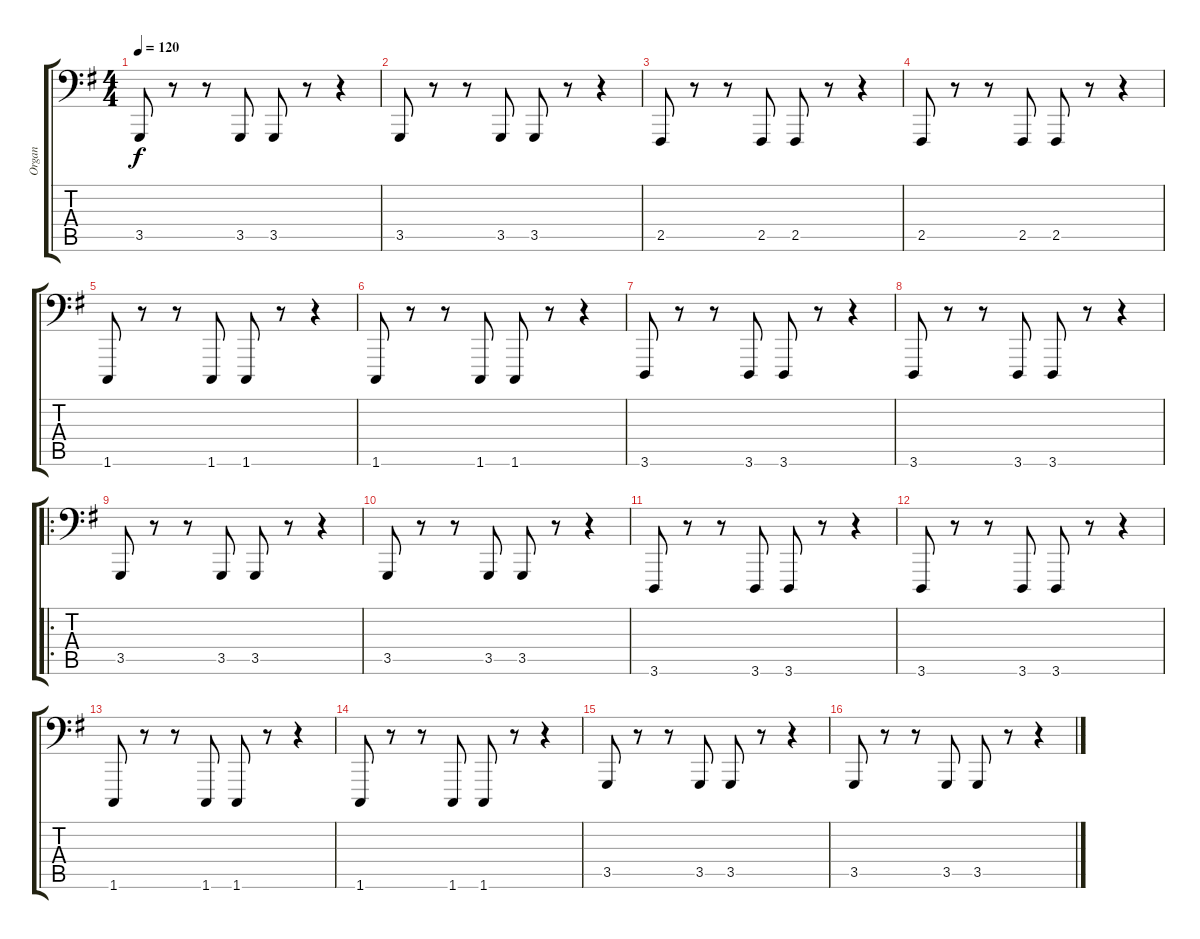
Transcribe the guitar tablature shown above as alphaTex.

\track ("Organ" "Organ") {instrument reedorgan}
\staff {score tabs}
\tuning (C3 G2 D2 A1 E1 B0) {hide}
\ts (4 4)
\tempo 120
\clef f4
\ks g
3.5.8{dy f instrument reedorgan} r.8 r.8 3.5.8 3.5.8 r.8 r.4 |
3.5.8 r.8 r.8 3.5.8 3.5.8 r.8 r.4 |
2.5.8 r.8 r.8 2.5.8 2.5.8 r.8 r.4 |
2.5.8 r.8 r.8 2.5.8 2.5.8 r.8 r.4 |
1.6.8 r.8 r.8 1.6.8 1.6.8 r.8 r.4 |
1.6.8 r.8 r.8 1.6.8 1.6.8 r.8 r.4 |
3.6.8 r.8 r.8 3.6.8 3.6.8 r.8 r.4 |
3.6.8 r.8 r.8 3.6.8 3.6.8 r.8 r.4 |
\ro
3.5.8 r.8 r.8 3.5.8 3.5.8 r.8 r.4 |
3.5.8 r.8 r.8 3.5.8 3.5.8 r.8 r.4 |
3.6.8 r.8 r.8 3.6.8 3.6.8 r.8 r.4 |
3.6.8 r.8 r.8 3.6.8 3.6.8 r.8 r.4 |
1.6.8 r.8 r.8 1.6.8 1.6.8 r.8 r.4 |
1.6.8 r.8 r.8 1.6.8 1.6.8 r.8 r.4 |
3.5.8 r.8 r.8 3.5.8 3.5.8 r.8 r.4 |
3.5.8 r.8 r.8 3.5.8 3.5.8 r.8 r.4
